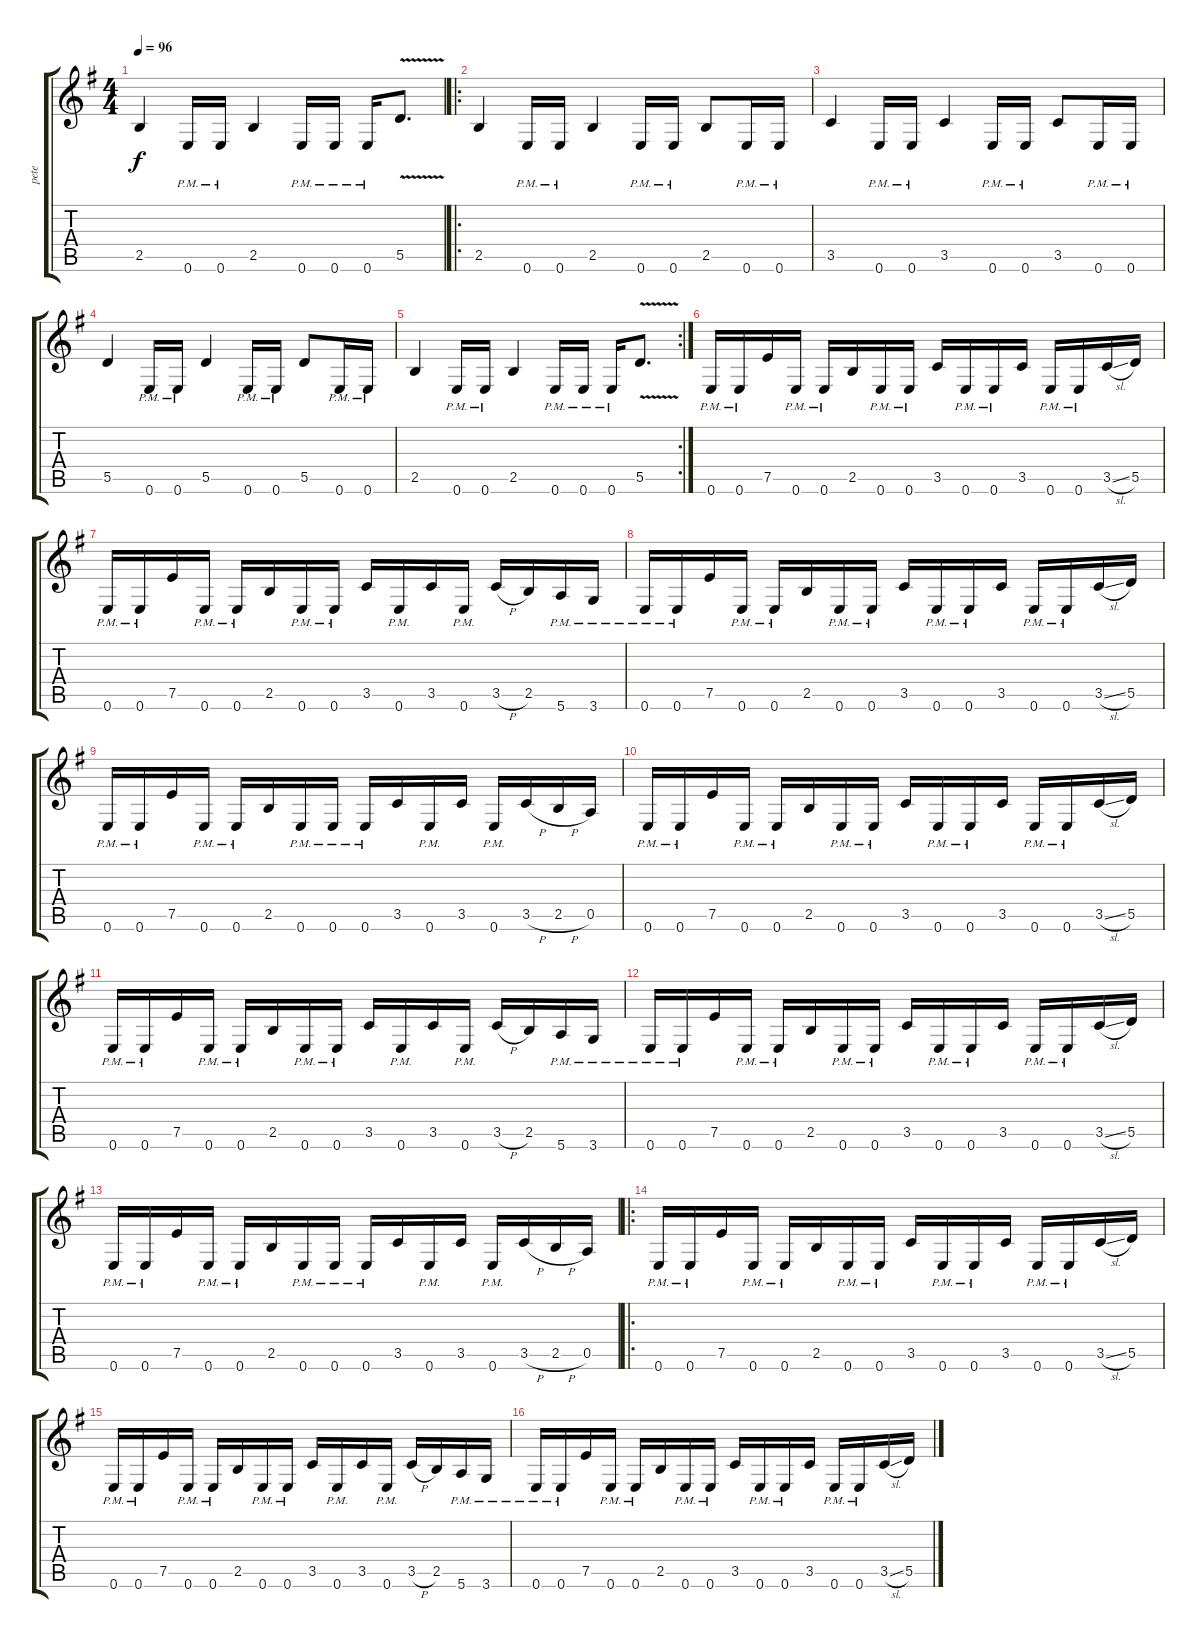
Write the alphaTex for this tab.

\track ("pete" "pete") {instrument distortionguitar}
\staff {score tabs}
\tuning (E4 B3 G3 D3 A2 E2) {hide}
\ts (4 4)
\tempo 96
\clef g2
\ks g
2.5.4{dy f} 0.6{pm}.16 0.6{pm}.16 2.5.4 0.6{pm}.16 0.6{pm}.16 0.6{pm}.16 5.5{v}.8{d} |
\ro
2.5.4 0.6{pm}.16 0.6{pm}.16 2.5.4 0.6{pm}.16 0.6{pm}.16 2.5.8 0.6{pm}.16 0.6{pm}.16 |
3.5.4 0.6{pm}.16 0.6{pm}.16 3.5.4 0.6{pm}.16 0.6{pm}.16 3.5.8 0.6{pm}.16 0.6{pm}.16 |
5.5.4 0.6{pm}.16 0.6{pm}.16 5.5.4 0.6{pm}.16 0.6{pm}.16 5.5.8 0.6{pm}.16 0.6{pm}.16 |
\rc 2
2.5.4 0.6{pm}.16 0.6{pm}.16 2.5.4 0.6{pm}.16 0.6{pm}.16 0.6{pm}.16 5.5{v}.8{d} |
0.6{pm}.16 0.6{pm}.16 7.5.16 0.6{pm}.16 0.6{pm}.16 2.5.16 0.6{pm}.16 0.6{pm}.16 3.5.16 0.6{pm}.16 0.6{pm}.16 3.5.16 0.6{pm}.16 0.6{pm}.16 3.5{sl}.16 5.5.16 |
0.6{pm}.16 0.6{pm}.16 7.5.16 0.6{pm}.16 0.6{pm}.16 2.5.16 0.6{pm}.16 0.6{pm}.16 3.5.16 0.6{pm}.16 3.5.16 0.6{pm}.16 3.5{h}.16 2.5.16 5.6{pm}.16 3.6{pm}.16 |
0.6{pm}.16 0.6{pm}.16 7.5.16 0.6{pm}.16 0.6{pm}.16 2.5.16 0.6{pm}.16 0.6{pm}.16 3.5.16 0.6{pm}.16 0.6{pm}.16 3.5.16 0.6{pm}.16 0.6{pm}.16 3.5{sl}.16 5.5.16 |
0.6{pm}.16 0.6{pm}.16 7.5.16 0.6{pm}.16 0.6{pm}.16 2.5.16 0.6{pm}.16 0.6{pm}.16 0.6{pm}.16 3.5.16 0.6{pm}.16 3.5.16 0.6{pm}.16 3.5{h}.16 2.5{h}.16 0.5.16 |
0.6{pm}.16 0.6{pm}.16 7.5.16 0.6{pm}.16 0.6{pm}.16 2.5.16 0.6{pm}.16 0.6{pm}.16 3.5.16 0.6{pm}.16 0.6{pm}.16 3.5.16 0.6{pm}.16 0.6{pm}.16 3.5{sl}.16 5.5.16 |
0.6{pm}.16 0.6{pm}.16 7.5.16 0.6{pm}.16 0.6{pm}.16 2.5.16 0.6{pm}.16 0.6{pm}.16 3.5.16 0.6{pm}.16 3.5.16 0.6{pm}.16 3.5{h}.16 2.5.16 5.6{pm}.16 3.6{pm}.16 |
0.6{pm}.16 0.6{pm}.16 7.5.16 0.6{pm}.16 0.6{pm}.16 2.5.16 0.6{pm}.16 0.6{pm}.16 3.5.16 0.6{pm}.16 0.6{pm}.16 3.5.16 0.6{pm}.16 0.6{pm}.16 3.5{sl}.16 5.5.16 |
0.6{pm}.16 0.6{pm}.16 7.5.16 0.6{pm}.16 0.6{pm}.16 2.5.16 0.6{pm}.16 0.6{pm}.16 0.6{pm}.16 3.5.16 0.6{pm}.16 3.5.16 0.6{pm}.16 3.5{h}.16 2.5{h}.16 0.5.16 |
\ro
0.6{pm}.16 0.6{pm}.16 7.5.16 0.6{pm}.16 0.6{pm}.16 2.5.16 0.6{pm}.16 0.6{pm}.16 3.5.16 0.6{pm}.16 0.6{pm}.16 3.5.16 0.6{pm}.16 0.6{pm}.16 3.5{sl}.16 5.5.16 |
0.6{pm}.16 0.6{pm}.16 7.5.16 0.6{pm}.16 0.6{pm}.16 2.5.16 0.6{pm}.16 0.6{pm}.16 3.5.16 0.6{pm}.16 3.5.16 0.6{pm}.16 3.5{h}.16 2.5.16 5.6{pm}.16 3.6{pm}.16 |
0.6{pm}.16 0.6{pm}.16 7.5.16 0.6{pm}.16 0.6{pm}.16 2.5.16 0.6{pm}.16 0.6{pm}.16 3.5.16 0.6{pm}.16 0.6{pm}.16 3.5.16 0.6{pm}.16 0.6{pm}.16 3.5{sl}.16 5.5.16
